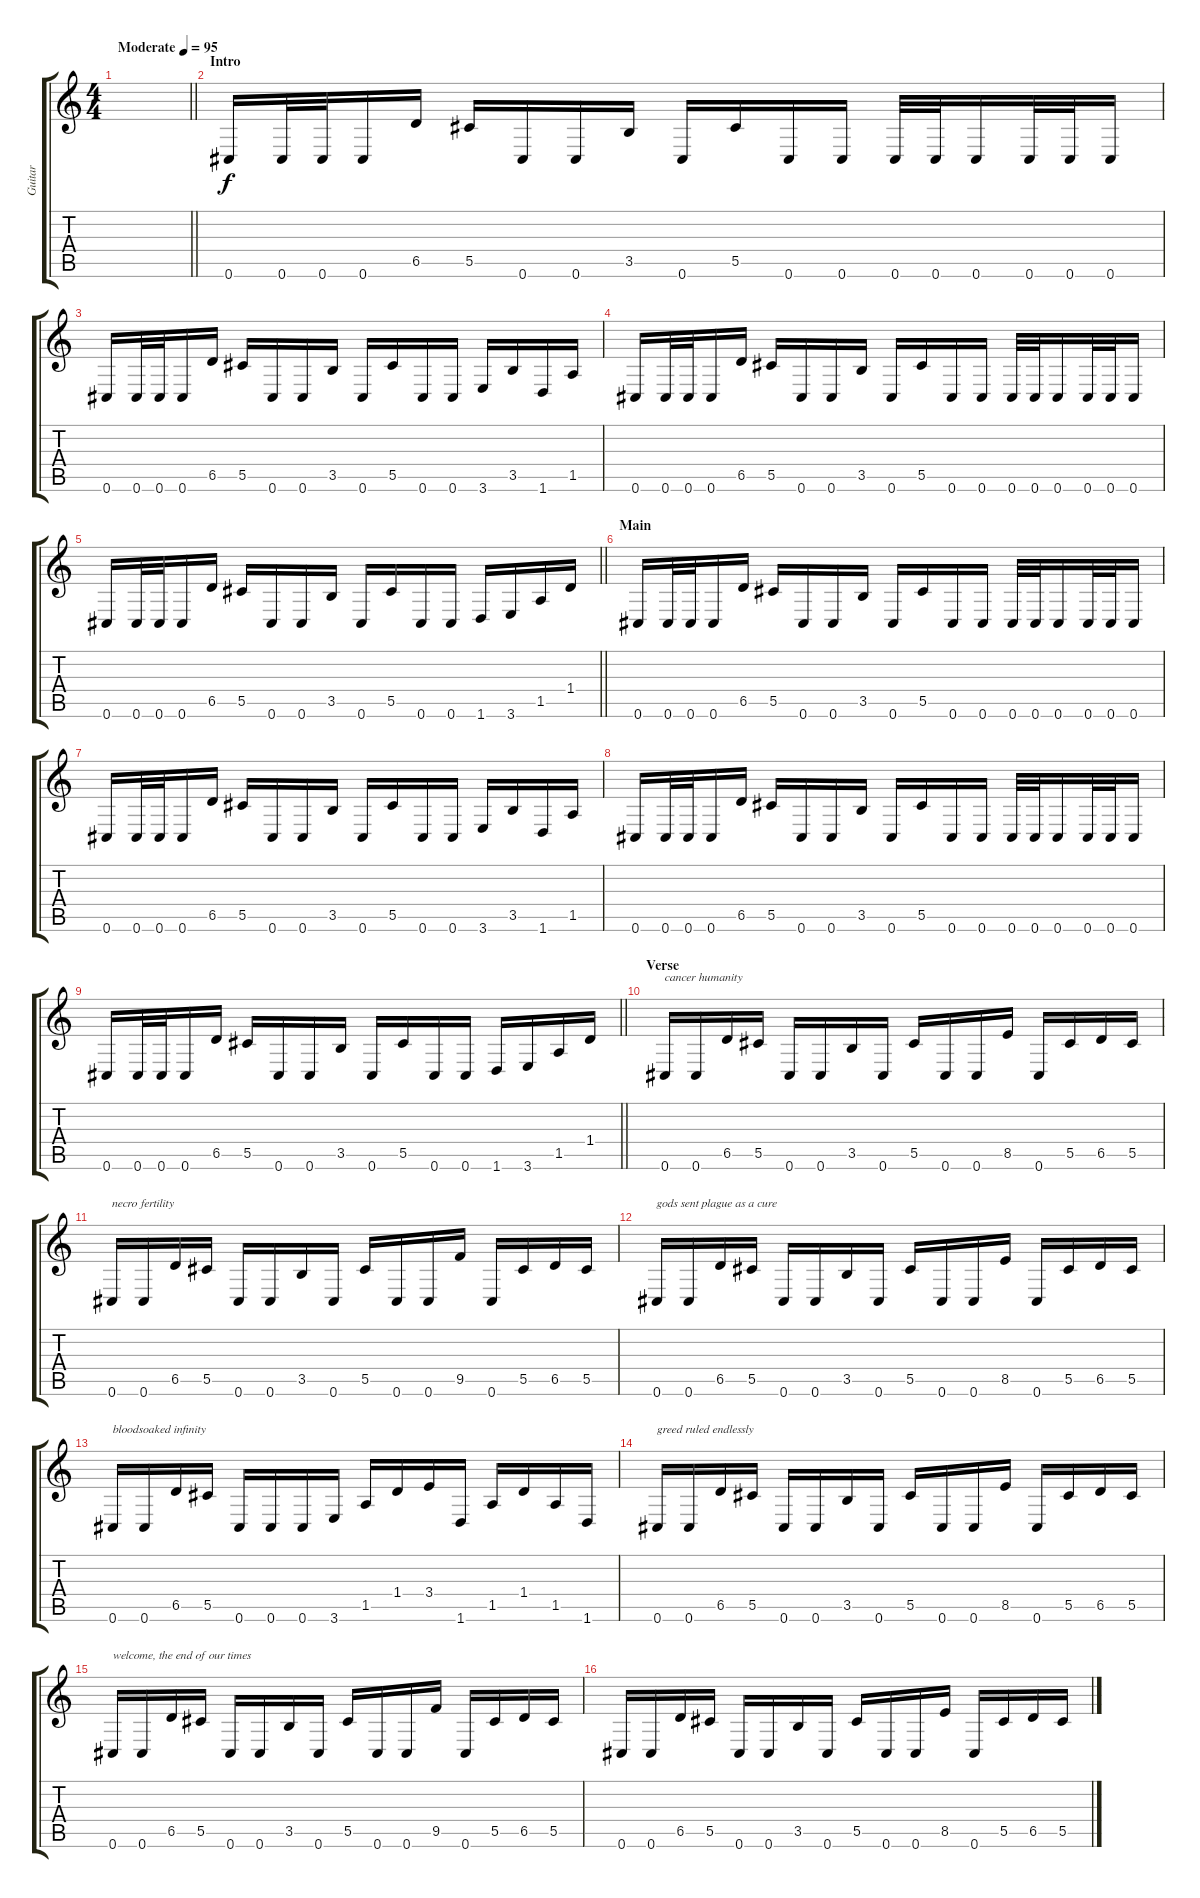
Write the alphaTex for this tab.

\track ("Guitar " "Guitar ") {instrument distortionguitar}
\staff {score tabs}
\tuning (Eb4 Bb3 Gb3 Db3 Ab2 Db2) {hide}
\ts (4 4)
\tempo (95 "Moderate")
\clef g2
\barLineRight lightlight
\ks c
|
\section ("" "Intro")
0.6.16 0.6.32 0.6.32 0.6.16 6.5.16 5.5.16 0.6.16 0.6.16 3.5.16 0.6.16 5.5.16 0.6.16 0.6.16 0.6.32 0.6.32 0.6.16 0.6.32 0.6.32 0.6.16 |
0.6.16 0.6.32 0.6.32 0.6.16 6.5.16 5.5.16 0.6.16 0.6.16 3.5.16 0.6.16 5.5.16 0.6.16 0.6.16 3.6.16 3.5.16 1.6.16 1.5.16 |
0.6.16 0.6.32 0.6.32 0.6.16 6.5.16 5.5.16 0.6.16 0.6.16 3.5.16 0.6.16 5.5.16 0.6.16 0.6.16 0.6.32 0.6.32 0.6.16 0.6.32 0.6.32 0.6.16 |
\barLineRight lightlight
0.6.16 0.6.32 0.6.32 0.6.16 6.5.16 5.5.16 0.6.16 0.6.16 3.5.16 0.6.16 5.5.16 0.6.16 0.6.16 1.6.16 3.6.16 1.5.16 1.4.16 |
\section ("" "Main")
0.6.16 0.6.32 0.6.32 0.6.16 6.5.16 5.5.16 0.6.16 0.6.16 3.5.16 0.6.16 5.5.16 0.6.16 0.6.16 0.6.32 0.6.32 0.6.16 0.6.32 0.6.32 0.6.16 |
0.6.16 0.6.32 0.6.32 0.6.16 6.5.16 5.5.16 0.6.16 0.6.16 3.5.16 0.6.16 5.5.16 0.6.16 0.6.16 3.6.16 3.5.16 1.6.16 1.5.16 |
0.6.16 0.6.32 0.6.32 0.6.16 6.5.16 5.5.16 0.6.16 0.6.16 3.5.16 0.6.16 5.5.16 0.6.16 0.6.16 0.6.32 0.6.32 0.6.16 0.6.32 0.6.32 0.6.16 |
\barLineRight lightlight
0.6.16 0.6.32 0.6.32 0.6.16 6.5.16 5.5.16 0.6.16 0.6.16 3.5.16 0.6.16 5.5.16 0.6.16 0.6.16 1.6.16 3.6.16 1.5.16 1.4.16 |
\section ("" "Verse")
0.6.16{txt "cancer humanity"} 0.6.16 6.5.16 5.5.16 0.6.16 0.6.16 3.5.16 0.6.16 5.5.16 0.6.16 0.6.16 8.5.16 0.6.16 5.5.16 6.5.16 5.5.16 |
0.6.16{txt "necro fertility"} 0.6.16 6.5.16 5.5.16 0.6.16 0.6.16 3.5.16 0.6.16 5.5.16 0.6.16 0.6.16 9.5.16 0.6.16 5.5.16 6.5.16 5.5.16 |
0.6.16{txt "gods sent plague as a cure"} 0.6.16 6.5.16 5.5.16 0.6.16 0.6.16 3.5.16 0.6.16 5.5.16 0.6.16 0.6.16 8.5.16 0.6.16 5.5.16 6.5.16 5.5.16 |
0.6.16{txt "bloodsoaked infinity"} 0.6.16 6.5.16 5.5.16 0.6.16 0.6.16 0.6.16 3.6.16 1.5.16 1.4.16 3.4.16 1.6.16 1.5.16 1.4.16 1.5.16 1.6.16 |
0.6.16{txt "greed ruled endlessly"} 0.6.16 6.5.16 5.5.16 0.6.16 0.6.16 3.5.16 0.6.16 5.5.16 0.6.16 0.6.16 8.5.16 0.6.16 5.5.16 6.5.16 5.5.16 |
0.6.16{txt "welcome, the end of our times"} 0.6.16 6.5.16 5.5.16 0.6.16 0.6.16 3.5.16 0.6.16 5.5.16 0.6.16 0.6.16 9.5.16 0.6.16 5.5.16 6.5.16 5.5.16 |
0.6.16 0.6.16 6.5.16 5.5.16 0.6.16 0.6.16 3.5.16 0.6.16 5.5.16 0.6.16 0.6.16 8.5.16 0.6.16 5.5.16 6.5.16 5.5.16
